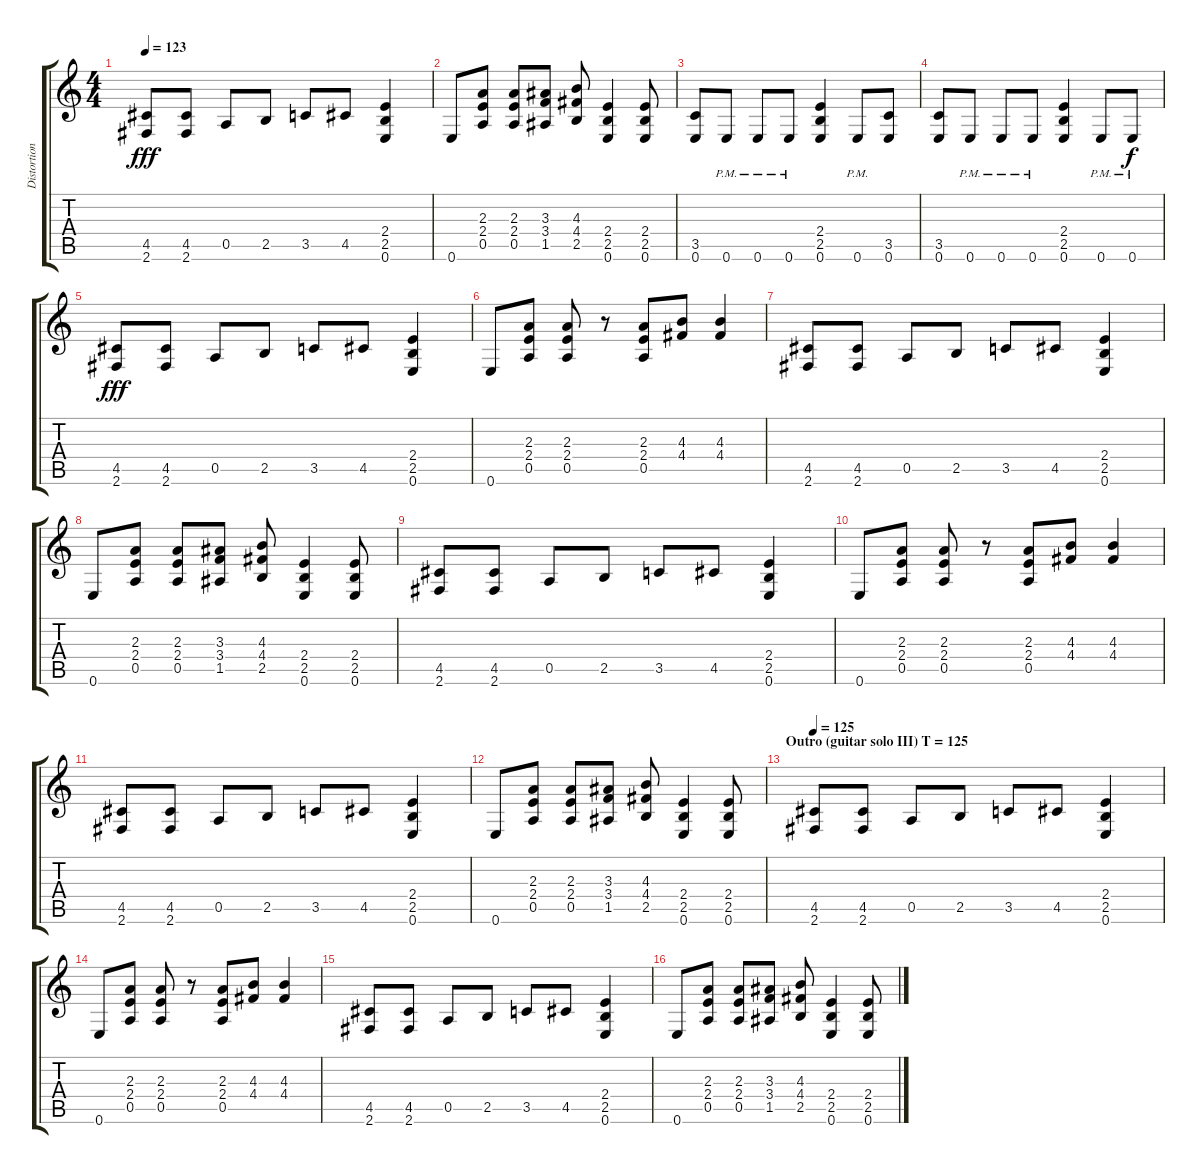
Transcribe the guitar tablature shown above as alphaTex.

\track ("Distortion Guitar 2" "Distortion") {instrument distortionguitar}
\staff {score tabs}
\tuning (E4 B3 G3 D3 A2 E2) {hide}
\ts (4 4)
\tempo 123
\clef g2
\ks c
(4.5 2.6).8{dy fff} (4.5 2.6).8 0.5.8 2.5.8 3.5.8 4.5.8 (2.4 2.5 0.6).4 |
0.6.8 (2.3 2.4 0.5).8 (2.3 2.4 0.5).8 (3.3 3.4 1.5).8 (4.3 4.4 2.5).8 (2.4 2.5 0.6).4 (2.4 2.5 0.6).8 |
(3.5 0.6).8 0.6{pm}.8 0.6{pm}.8 0.6{pm}.8 (2.4 2.5 0.6).4 0.6{pm}.8 (3.5 0.6).8 |
(3.5 0.6).8 0.6{pm}.8 0.6{pm}.8 0.6{pm}.8 (2.4 2.5 0.6).4 0.6{pm}.8 0.6{pm}.8{dy f} |
(4.5 2.6).8{dy fff} (4.5 2.6).8 0.5.8 2.5.8 3.5.8 4.5.8 (2.4 2.5 0.6).4 |
0.6.8 (2.3 2.4 0.5).8 (2.3 2.4 0.5).8 r.8 (2.3 2.4 0.5).8 (4.3 4.4).8 (4.3 4.4).4 |
(4.5 2.6).8 (4.5 2.6).8 0.5.8 2.5.8 3.5.8 4.5.8 (2.4 2.5 0.6).4 |
0.6.8 (2.3 2.4 0.5).8 (2.3 2.4 0.5).8 (3.3 3.4 1.5).8 (4.3 4.4 2.5).8 (2.4 2.5 0.6).4 (2.4 2.5 0.6).8 |
(4.5 2.6).8 (4.5 2.6).8 0.5.8 2.5.8 3.5.8 4.5.8 (2.4 2.5 0.6).4 |
0.6.8 (2.3 2.4 0.5).8 (2.3 2.4 0.5).8 r.8 (2.3 2.4 0.5).8 (4.3 4.4).8 (4.3 4.4).4 |
(4.5 2.6).8 (4.5 2.6).8 0.5.8 2.5.8 3.5.8 4.5.8 (2.4 2.5 0.6).4 |
0.6.8 (2.3 2.4 0.5).8 (2.3 2.4 0.5).8 (3.3 3.4 1.5).8 (4.3 4.4 2.5).8 (2.4 2.5 0.6).4 (2.4 2.5 0.6).8 |
\section ("" "Outro (guitar solo III) T = 125")
\tempo 125
(4.5 2.6).8 (4.5 2.6).8 0.5.8 2.5.8 3.5.8 4.5.8 (2.4 2.5 0.6).4 |
0.6.8 (2.3 2.4 0.5).8 (2.3 2.4 0.5).8 r.8 (2.3 2.4 0.5).8 (4.3 4.4).8 (4.3 4.4).4 |
(4.5 2.6).8 (4.5 2.6).8 0.5.8 2.5.8 3.5.8 4.5.8 (2.4 2.5 0.6).4 |
0.6.8 (2.3 2.4 0.5).8 (2.3 2.4 0.5).8 (3.3 3.4 1.5).8 (4.3 4.4 2.5).8 (2.4 2.5 0.6).4 (2.4 2.5 0.6).8
